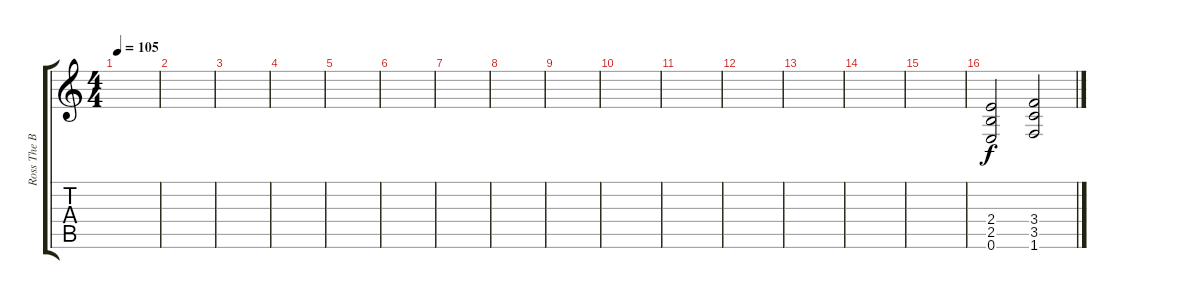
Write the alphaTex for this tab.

\track ("Ross The Boss" "Ross The B") {instrument distortionguitar}
\staff {score tabs}
\tuning (E4 B3 G3 D3 A2 E2) {hide}
\ts (4 4)
\tempo 105
\clef g2
\ks c
|
|
|
|
|
|
|
|
|
|
|
|
|
|
|
(2.4 2.5 0.6).2 (3.4 3.5 1.6).2
